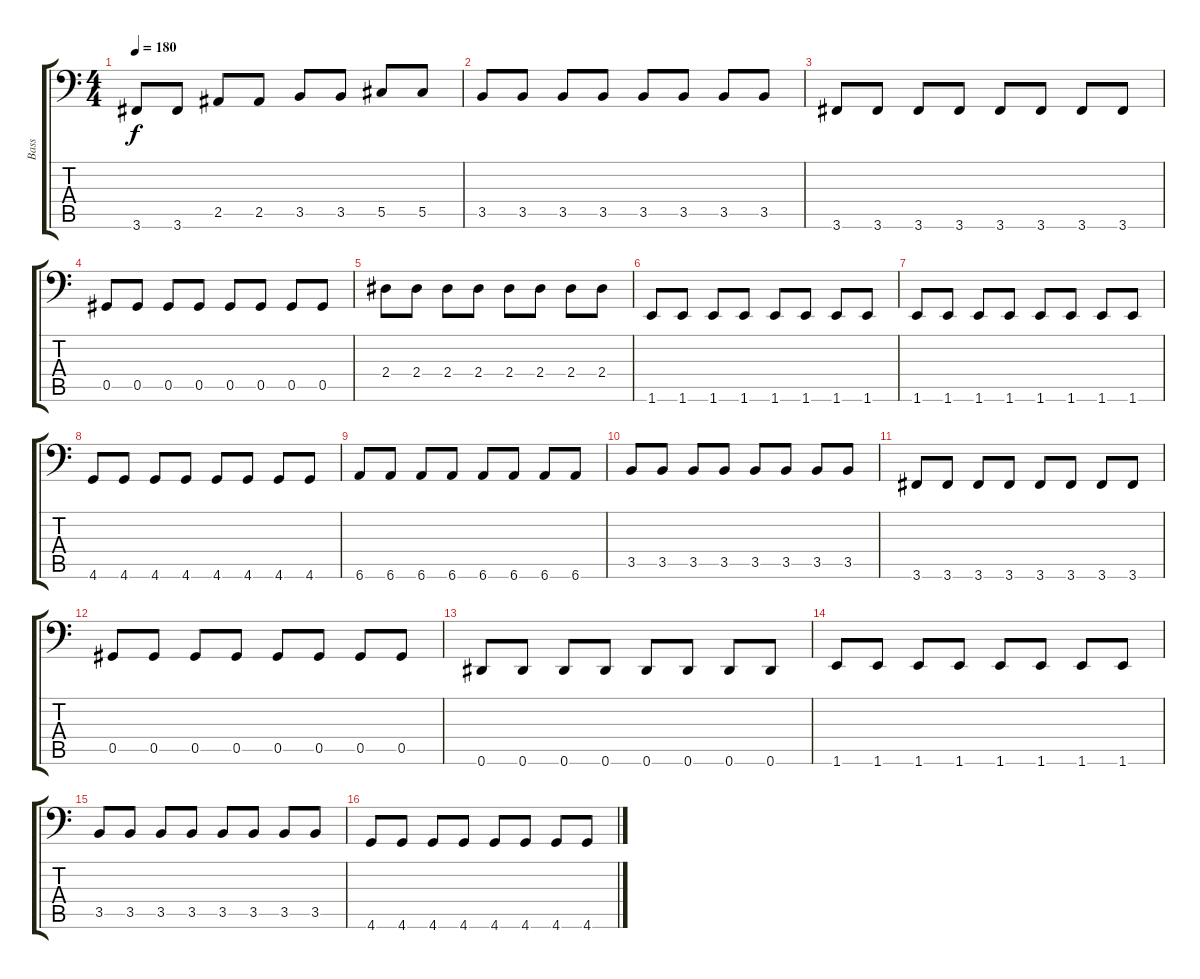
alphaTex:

\track ("Bass" "Bass") {instrument electricbassfinger}
\staff {score tabs}
\tuning (Eb3 Bb2 Gb2 Db2 Ab1 Eb1) {hide}
\ts (4 4)
\tempo 180
\clef f4
\ks c
3.6.8{dy f} 3.6.8 2.5.8 2.5.8 3.5.8 3.5.8 5.5.8 5.5.8 |
3.5.8 3.5.8 3.5.8 3.5.8 3.5.8 3.5.8 3.5.8 3.5.8 |
3.6.8 3.6.8 3.6.8 3.6.8 3.6.8 3.6.8 3.6.8 3.6.8 |
0.5.8 0.5.8 0.5.8 0.5.8 0.5.8 0.5.8 0.5.8 0.5.8 |
2.4.8 2.4.8 2.4.8 2.4.8 2.4.8 2.4.8 2.4.8 2.4.8 |
1.6.8 1.6.8 1.6.8 1.6.8 1.6.8 1.6.8 1.6.8 1.6.8 |
1.6.8 1.6.8 1.6.8 1.6.8 1.6.8 1.6.8 1.6.8 1.6.8 |
4.6.8 4.6.8 4.6.8 4.6.8 4.6.8 4.6.8 4.6.8 4.6.8 |
6.6.8 6.6.8 6.6.8 6.6.8 6.6.8 6.6.8 6.6.8 6.6.8 |
3.5.8 3.5.8 3.5.8 3.5.8 3.5.8 3.5.8 3.5.8 3.5.8 |
3.6.8 3.6.8 3.6.8 3.6.8 3.6.8 3.6.8 3.6.8 3.6.8 |
0.5.8 0.5.8 0.5.8 0.5.8 0.5.8 0.5.8 0.5.8 0.5.8 |
0.6.8 0.6.8 0.6.8 0.6.8 0.6.8 0.6.8 0.6.8 0.6.8 |
1.6.8 1.6.8 1.6.8 1.6.8 1.6.8 1.6.8 1.6.8 1.6.8 |
3.5.8 3.5.8 3.5.8 3.5.8 3.5.8 3.5.8 3.5.8 3.5.8 |
4.6.8 4.6.8 4.6.8 4.6.8 4.6.8 4.6.8 4.6.8 4.6.8
